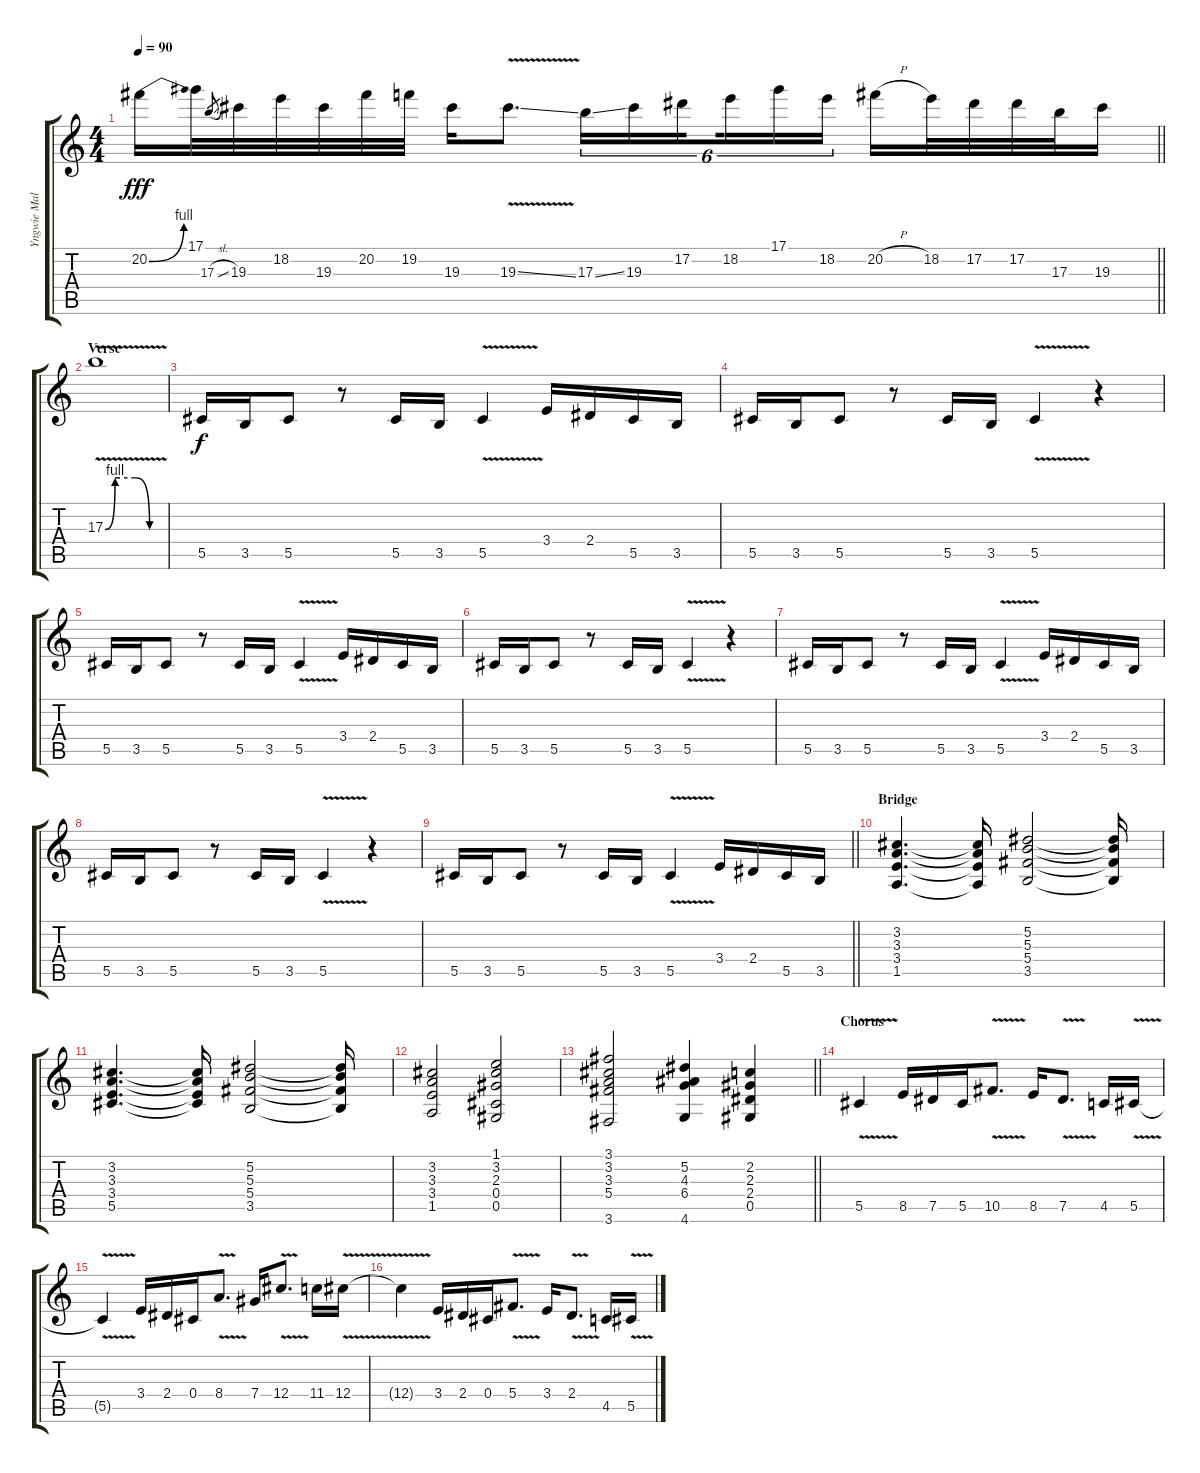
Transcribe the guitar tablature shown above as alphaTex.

\track ("Yngwie Malmsteen" "Yngwie Mal") {instrument overdrivenguitar}
\staff {score tabs}
\tuning (Eb4 Bb3 Gb3 Db3 Ab2 Eb2) {hide}
\ts (4 4)
\tempo 90
\clef g2
\barLineRight lightlight
\ks c
20.2{be (bend 0 0 60 4)}.16{dy fff} 17.1.32 17.3{sl}.8{gr} 19.3.32 18.2.32 19.3.32 20.2.32 19.2.32 19.3.16 19.3{v ss}.8{d} 17.3{ss}.16{tu (6 4)} 19.3.16{tu (6 4)} 17.2.16{tu (6 4) beam splitsecondary} 18.2.16{tu (6 4)} 17.1.16{tu (6 4)} 18.2.16{tu (6 4)} 20.2{h}.16 18.2.32 17.2.32 17.2.32 17.3.32 19.3.16 |
\section ("" "Verse")
17.3{be (custom 0 0 10 4 15 4 30 4 45 0 60 0) v}.1 |
5.5.16{dy f} 3.5.16 5.5.8 r.8 5.5.16 3.5.16 5.5{v}.4 3.4.16 2.4.16 5.5.16 3.5.16 |
5.5.16 3.5.16 5.5.8 r.8 5.5.16 3.5.16 5.5{v}.4 r.4 |
5.5.16 3.5.16 5.5.8 r.8 5.5.16 3.5.16 5.5{v}.4 3.4.16 2.4.16 5.5.16 3.5.16 |
5.5.16 3.5.16 5.5.8 r.8 5.5.16 3.5.16 5.5{v}.4 r.4 |
5.5.16 3.5.16 5.5.8 r.8 5.5.16 3.5.16 5.5{v}.4 3.4.16 2.4.16 5.5.16 3.5.16 |
5.5.16 3.5.16 5.5.8 r.8 5.5.16 3.5.16 5.5{v}.4 r.4 |
\barLineRight lightlight
5.5.16 3.5.16 5.5.8 r.8 5.5.16 3.5.16 5.5{v}.4 3.4.16 2.4.16 5.5.16 3.5.16 |
\section ("" "Bridge")
(3.2 3.3 3.4 1.5).4{d} (3.2{t} 3.3{t} 3.4{t} 1.5{t}).16 (5.2 5.3 5.4 3.5).2 (5.2{t} 5.3{t} 5.4{t} 3.5{t}).16 |
(3.2 3.3 3.4 5.5).4{d} (3.2{t} 3.3{t} 3.4{t} 5.5{t}).16 (5.2 5.3 5.4 3.5).2 (5.2{t} 5.3{t} 5.4{t} 3.5{t}).16 |
(3.2 3.3 3.4 1.5).2 (1.1 3.2 2.3 0.4 0.5).2 |
\barLineRight lightlight
(3.1 3.2 3.3 5.4 3.6).2 (5.2 4.3 6.4 4.6).4 (2.2 2.3 2.4 0.5).4 |
\section ("" "Chorus")
5.5{v}.4 8.5.16 7.5.16 5.5.16 10.5{v}.8{d} 8.5.16 7.5{v}.8{d} 4.5.16 5.5{v}.16 |
5.5{t}.4 3.4.16 2.4.16 0.4.16 8.4{v}.8{d} 7.4.16 12.4{v}.8{d} 11.4.16 12.4{v}.16 |
12.4{t}.4 3.4.16 2.4.16 0.4.16 5.4{v}.8{d} 3.4.16 2.4{v}.8{d} 4.5.16 5.5{v}.16
